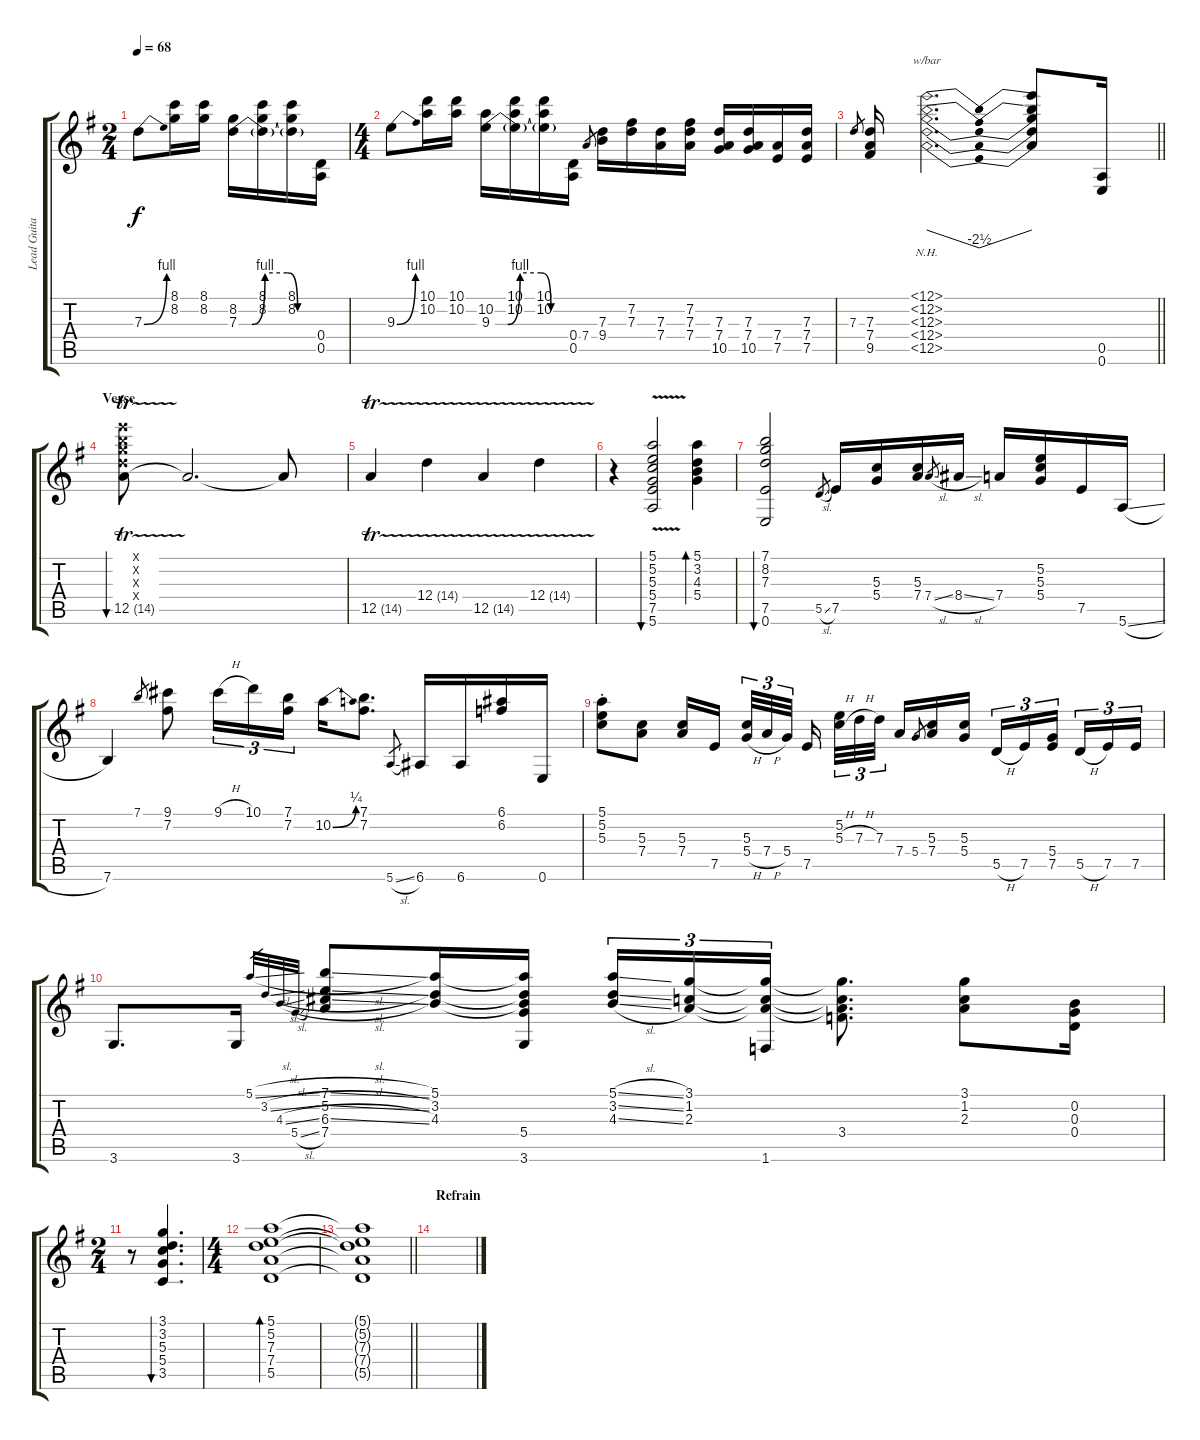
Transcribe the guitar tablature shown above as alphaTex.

\track ("Lead Guitar" "Lead Guita") {instrument overdrivenguitar}
\staff {score tabs}
\tuning (E4 B3 G3 D3 A2 E2) {hide}
\ts (2 4)
\tempo 68
\clef g2
\ks g
7.3{be (bend 0 0 60 4)}.8{dy f} (8.1 8.2).16 (8.1 8.2).16 (8.2 7.3{be (custom 0 0 10 0 20 4 37 4 45 0 60 0)}).16 (8.1 8.2 7.3{t}).16 (8.1 8.2 7.3{t}).16 (0.4 0.5).16 |
\ts (4 4)
9.3{be (bend 0 0 60 4)}.8 (10.1 10.2).16 (10.1 10.2).16 (10.2 9.3{be (custom 0 0 10 0 20 4 37 4 45 0 60 0)}).16 (10.1 10.2 9.3{t}).16 (10.1 10.2 9.3{t}).16 (0.4 0.5).16 7.4.8{gr} (7.3 9.4).16 (7.2 7.3).16 (7.3 7.4).16 (7.2 7.3 7.4).16 (7.3 7.4 10.5).16 (7.3 7.4 10.5).16 (7.4 7.5).16 (7.3 7.4 7.5).16 |
\barLineRight lightlight
7.3.8{gr} (7.3 7.4 9.5).16 (12.1{nh} 12.2{nh} 12.3{nh} 12.4{nh} 12.5{nh}).2{d tbe (dip default 0 0 30 -10 60 0)} (12.1{t} 12.2{t} 12.3{t} 12.4{t} 12.5{t}).8 (0.5 0.6).16 |
\section ("" "Verse")
(12.1{x} 12.2{x} 12.3{x} 12.4{x} 12.5{tr (14 32)}).8{bu 60} 12.5{t}.2{d} 12.5{t}.8 |
12.5{tr (14 32)}.4 12.4{tr (14 32)}.4 12.5{tr (14 32)}.4 12.4{tr (14 32)}.4 |
r.4 (5.1 5.2 5.3 5.4 7.5 5.6{v}).2{bu 480} (5.1 3.2 4.3 5.4).4{bd 120} |
(7.1 8.2 7.3 7.5 0.6).2{bu 480} 5.5{sl}.8{gr} 7.5.16 (5.3 5.4).16 (5.3 7.4).16 7.4{sl}.8{gr} 8.4{sl}.16 7.4.16 (5.2 5.3 5.4).16 7.5.16 5.6{sl}.16 |
7.6.4 7.1.8{gr} (9.1 7.2).8 9.1{h}.16{tu (3 2)} 10.1.16{tu (3 2)} (7.1 7.2).16{tu (3 2)} 10.2{be (bend 0 0 60 1)}.16 (7.1 7.2).8{d} 5.6{sl}.8{gr} 6.6.16 6.6.16 (6.1 6.2).16 0.6.16 |
(5.1{st} 5.2{st} 5.3{st}).8 (5.3 7.4).8 (5.3 7.4).16 7.5.16{beam splitsecondary} (5.3 5.4{h}).32{tu (3 2)} 7.4{h}.32{tu (3 2)} 5.4.32{tu (3 2) beam splitsecondary} 7.5.16 (5.2 5.3{h}).32{tu (3 2)} 7.3{h}.32{tu (3 2)} 7.3.32{tu (3 2) beam splitsecondary} 7.4.16 5.4.8{gr} (5.3 7.4).16 (5.3 5.4).16 5.5{h}.16{tu (3 2)} 7.5.16{tu (3 2)} (5.4 7.5).16{tu (3 2) beam splitsecondary} 5.5{h}.16{tu (3 2)} 7.5.16{tu (3 2)} 7.5.16{tu (3 2)} |
3.6.8{d} 3.6.16 5.1{sl}.32{gr} 3.2{sl}.32{gr} 4.3{sl}.32{gr} 5.4{sl}.32{gr} (7.1{sl} 5.2{sl} 6.3{sl} 7.4).8 (5.1 3.2 4.3).16 (5.1{t} 3.2{t} 4.3{t} 5.4 3.6).16 (5.1{sl} 3.2{sl} 4.3{sl}).16{tu (3 2)} (3.1 1.2 2.3).16{tu (3 2)} (3.1{t} 1.2{t} 2.3{t} 1.6).16{tu (3 2)} (3.1{t} 1.2{t} 2.3{t} 3.4).8{d} (3.1 1.2 2.3).8 (0.2 0.3 0.4).16 |
\ts (2 4)
r.8 (3.1 3.2 5.3 5.4 3.5).4{d bu 480} |
\ts (4 4)
(5.1 5.2 7.3 7.4 5.5).1{bd 60} |
\barLineRight lightlight
(5.1{t} 5.2{t} 7.3{t} 7.4{t} 5.5{t}).1 |
\section ("" "Refrain")
